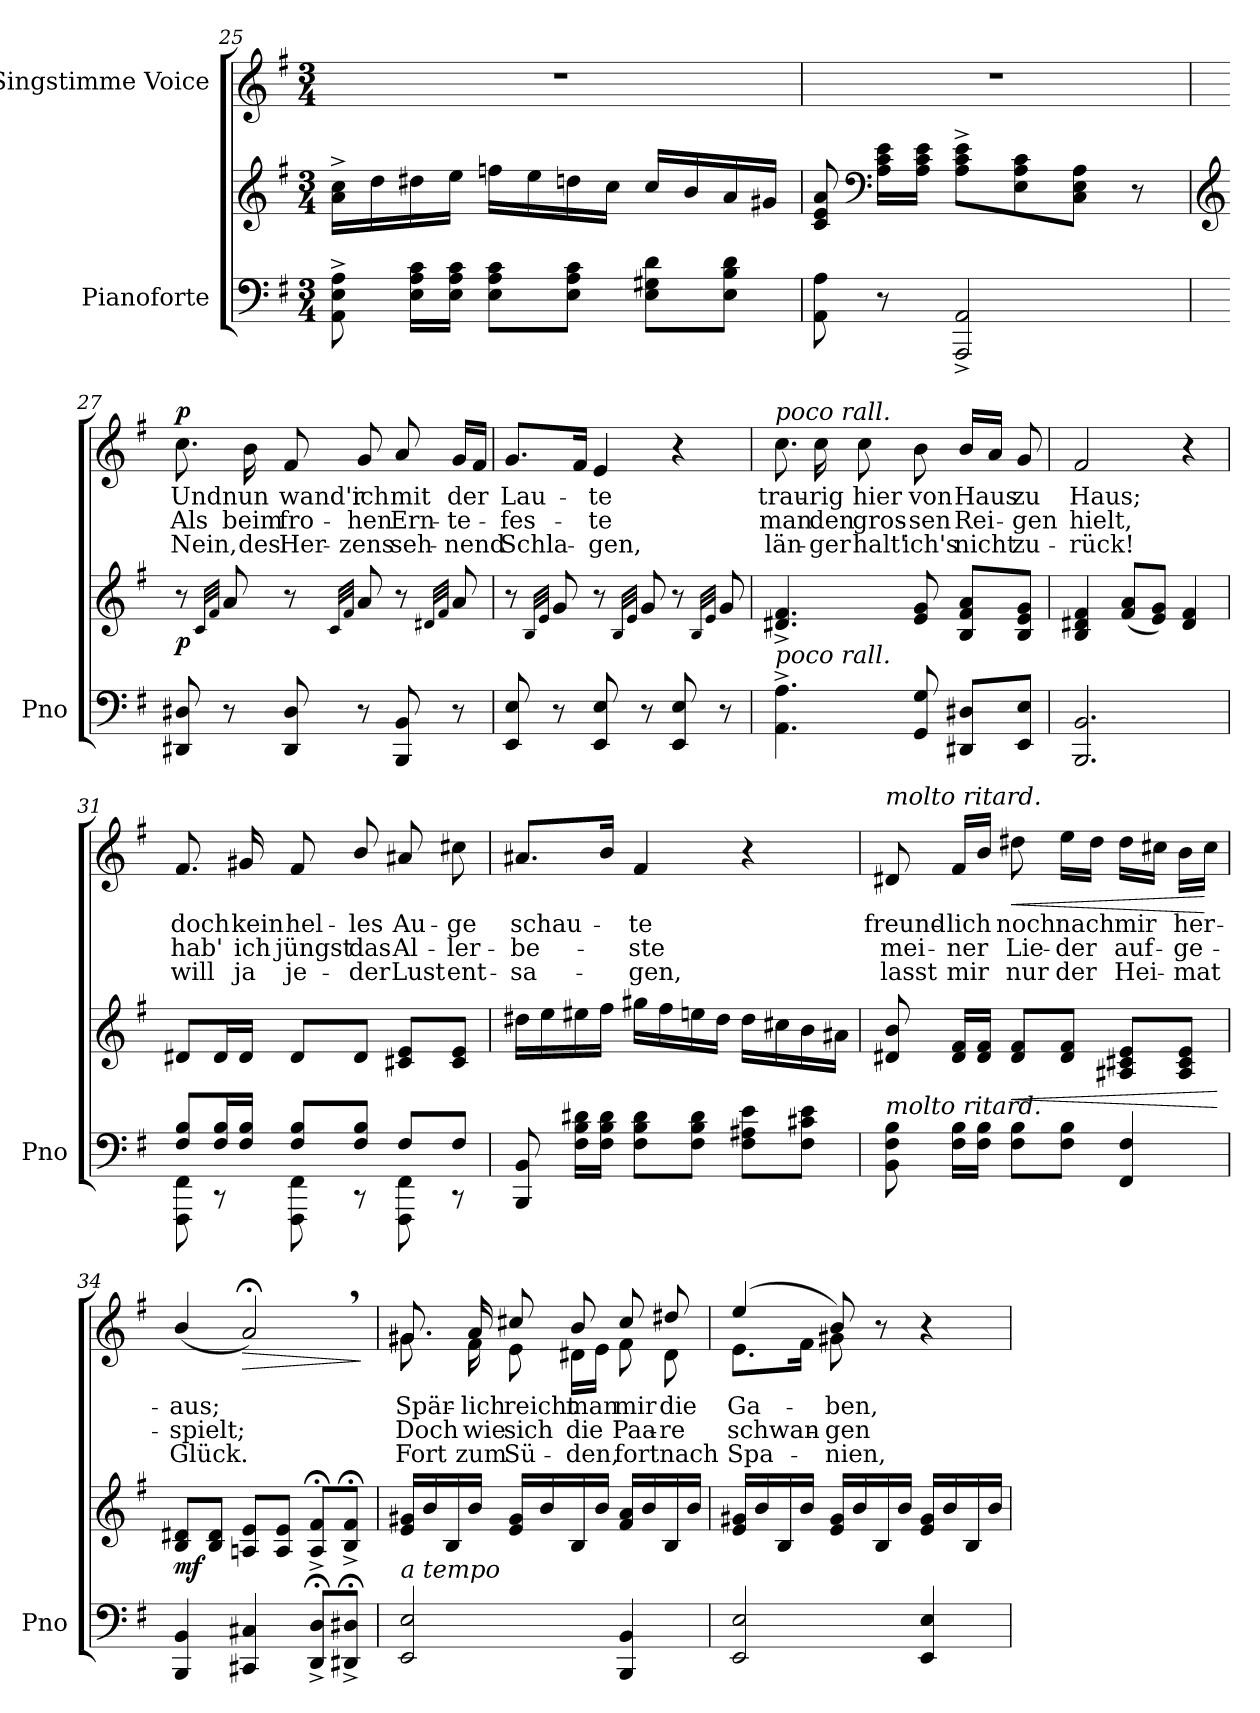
**kern	**kern	**dynam	**kern	**text	**text	**text	**dynam
*part2	*part2	*part2	*part1	*part1	*part1	*part1	*part1
*staff3	*staff2	*staff2/3	*staff1	*staff1	*staff1	*staff1	*staff1
*I"Pianoforte	*	*	*I"Singstimme Voice	*	*	*	*
*I'Pno	*	*	*	*	*	*	*
*clefF4	*clefG2	*	*clefG2	*	*	*	*
*k[f#]	*k[f#]	*	*k[f#]	*	*	*	*
*M3/4	*M3/4	*	*M3/4	*	*	*	*
=25	=25	=25	=25	=25	=25	=25	=25
8AA\^ 8E\^ 8A\^	16a\^ 16cc\^LL	.	2.r	.	.	.	.
.	16dd\	.	.	.	.	.	.
16E\ 16A\ 16c\LL	16dd#X\	.	.	.	.	.	.
16E\ 16A\ 16c\JJ	16ee\JJ	.	.	.	.	.	.
8E\ 8A\ 8c\L	16ffn\LL	.	.	.	.	.	.
.	16ee\	.	.	.	.	.	.
8E\ 8A\ 8c\J	16ddn\	.	.	.	.	.	.
.	16cc\JJ	.	.	.	.	.	.
8E\ 8G#X\ 8d\L	16cc/LL	.	.	.	.	.	.
.	16b/	.	.	.	.	.	.
8E\ 8B\ 8d\J	16a/	.	.	.	.	.	.
.	16g#X/JJ	.	.	.	.	.	.
=26	=26	=26	=26	=26	=26	=26	=26
8AA\ 8A\	8c/ 8e/ 8a/	.	2.r	.	.	.	.
*	*clefF4	*	*	*	*	*	*
8r	16A\ 16c\ 16e\LL	.	.	.	.	.	.
.	16A\ 16c\ 16e\JJ	.	.	.	.	.	.
2AAA/^ 2AA/^	8A\^ 8c\^ 8e\^L	.	.	.	.	.	.
.	8E\ 8A\ 8c\	.	.	.	.	.	.
.	8C\ 8E\ 8A\J	.	.	.	.	.	.
.	8r	.	.	.	.	.	.
!!LO:PB:g=z
=27	=27	=27	=27	=27	=27	=27	=27
*	*clefG2	*	*	*	*	*	*
!	!	!LO:DY:b	!	!LO:LY:b	!LO:LY:b	!LO:LY:b	!LO:DY:a
8DD#X/ 8D#X/	8r	p	8.cc\	Und	Als	Nein,	p
.	32qc/LLL	.	.	.	.	.	.
.	32qf#/JJJ	.	.	.	.	.	.
8r	8a/	.	.	.	.	.	.
!	!	!	!	!LO:LY:b	!LO:LY:b	!LO:LY:b	!
.	.	.	16b\	nun	beim	des	.
!	!	!	!	!LO:LY:b	!LO:LY:b	!LO:LY:b	!
8DD#/ 8D#/	8r	.	8f#/	wand'r	fro-	Her-	.
.	32qc/LLL	.	.	.	.	.	.
.	32qf#/JJJ	.	.	.	.	.	.
!	!	!	!	!LO:LY:b	!LO:LY:b	!LO:LY:b	!
8r	8a/	.	8g/	ich	-hen	-zens	.
!	!	!	!	!LO:LY:b	!LO:LY:b	!LO:LY:b	!
8BBB/ 8BB/	8r	.	8a/	mit	Ern-	seh-	.
.	32qd#X/LLL	.	.	.	.	.	.
.	32qf#/JJJ	.	.	.	.	.	.
!	!	!	!	!LO:LY:b	!LO:LY:b	!LO:LY:b	!
8r	8a/	.	16g/LL	der	-te-	-nend	.
.	.	.	16f#/JJ	.	.	.	.
=28	=28	=28	=28	=28	=28	=28	=28
!	!	!	!	!LO:LY:b	!LO:LY:b	!LO:LY:b	!
8EE/ 8E/	8r	.	8.g/L	Lau-	-fes-	Schla-	.
.	32qB/LLL	.	.	.	.	.	.
.	32qe/JJJ	.	.	.	.	.	.
8r	8g/	.	.	.	.	.	.
.	.	.	16f#/Jk	.	.	.	.
!	!	!	!	!LO:LY:b	!LO:LY:b	!LO:LY:b	!
8EE/ 8E/	8r	.	4e/	-te	-te	-gen,	.
.	32qB/LLL	.	.	.	.	.	.
.	32qe/JJJ	.	.	.	.	.	.
8r	8g/	.	.	.	.	.	.
8EE/ 8E/	8r	.	4r	.	.	.	.
.	32qB/LLL	.	.	.	.	.	.
.	32qe/JJJ	.	.	.	.	.	.
8r	8g/	.	.	.	.	.	.
=29	=29	=29	=29	=29	=29	=29	=29
*	*	*	*MM110	*	*	*	*
!	!	!	!LO:TX:a:i:t=poco rall.	!	!	!	!
!LO:TX:a:i:t=poco rall.	!	!	!	!	!	!	!
!	!	!	!	!LO:LY:b	!LO:LY:b	!LO:LY:b	!
4.AA\^ 4.A\^	4.d#X/^ 4.f#/^	.	8.cc\	trau-	man	län-	.
!	!	!	!	!LO:LY:b	!LO:LY:b	!LO:LY:b	!
.	.	.	16cc\	-rig	den	-ger	.
!	!	!	!	!LO:LY:b	!LO:LY:b	!LO:LY:b	!
.	.	.	8cc\	hier	gros-	halt'	.
!	!	!	!	!LO:LY:b	!LO:LY:b	!LO:LY:b	!
8GG/ 8G/	8e/ 8g/	.	8b\	von	-sen	ich's	.
!	!	!	!	!LO:LY:b	!LO:LY:b	!LO:LY:b	!
8DD#X/ 8D#X/L	8B/ 8f#/ 8a/L	.	16b/LL	Haus	Rei-	nicht	.
.	.	.	16a/JJ	.	.	.	.
!	!	!	!	!LO:LY:b	!LO:LY:b	!LO:LY:b	!
8EE/ 8E/J	8B/ 8e/ 8g/J	.	8g/	zu	-gen	zu-	.
!!LO:LB:g=z
=30	=30	=30	=30	=30	=30	=30	=30
*	*	*	*MM100	*	*	*	*
!	!	!	!	!LO:LY:b	!LO:LY:b	!LO:LY:b	!
2.BBB/ 2.BB/	4B/ 4d#X/ 4f#/	.	2f#/	Haus;	hielt,	-rück!	.
.	(<8f#/ 8a/L	.	.	.	.	.	.
.	8e/ 8g/J)	.	.	.	.	.	.
.	4d#/ 4f#/	.	4r	.	.	.	.
=31	=31	=31	=31	=31	=31	=31	=31
*	*	*	*MM90	*	*	*	*
*^	*	*	*	*	*	*	*
!	!	!	!	!	!LO:LY:b	!LO:LY:b	!LO:LY:b	!
8F#/ 8B/L	8FFF#\ 8FF#\	8d#X/L	.	8.f#/	doch	hab'	will	.
16F#/ 16B/L	8rCC	16d#/L	.	.	.	.	.	.
!	!	!	!	!	!LO:LY:b	!LO:LY:b	!LO:LY:b	!
16F#/ 16B/JJ	.	16d#/JJ	.	16g#X/	kein	ich	ja	.
!	!	!	!	!	!LO:LY:b	!LO:LY:b	!LO:LY:b	!
8F#/ 8B/L	8FFF#\ 8FF#\	8d#/L	.	8f#/	hel-	jüngst	je-	.
!	!	!	!	!	!LO:LY:b	!LO:LY:b	!LO:LY:b	!
8F#/ 8B/J	8rCC	8d#/J	.	8b/	-les	das	-der	.
!	!	!	!	!	!LO:LY:b	!LO:LY:b	!LO:LY:b	!
8F#/L	8FFF#\ 8FF#\	8c#X/ 8e/L	.	8a#X/	Au-	Al-	Lust	.
!	!	!	!	!	!LO:LY:b	!LO:LY:b	!LO:LY:b	!
8F#/J	8rCC	8c#/ 8e/J	.	8cc#X\	-ge	-ler-	ent-	.
*v	*v	*	*	*	*	*	*	*
=32	=32	=32	=32	=32	=32	=32	=32
*	*	*	*MM80	*	*	*	*
*^	*	*	*	*	*	*	*
!	!	!	!	!	!LO:LY:b	!LO:LY:b	!LO:LY:b	!
*v	*v	*	*	*	*	*	*	*
8BBB/ 8BB/	16dd#X\LL	.	8.a#X/L	schau-	-be-	-sa-	.
.	16ee\	.	.	.	.	.	.
16F#\ 16B\ 16d#X\LL	16ee#X\	.	.	.	.	.	.
16F#\ 16B\ 16d#\JJ	16ff#\JJ	.	16b/Jk	.	.	.	.
!	!	!	!	!LO:LY:b	!LO:LY:b	!LO:LY:b	!
8F#\ 8B\ 8d#\L	16gg#X\LL	.	4f#/	-te	-ste	-gen,	.
.	16ff#\	.	.	.	.	.	.
8F#\ 8B\ 8d#\J	16een\	.	.	.	.	.	.
.	16dd#\JJ	.	.	.	.	.	.
8F#\ 8A#X\ 8e\L	16dd#\LL	.	4r	.	.	.	.
.	16cc#X\	.	.	.	.	.	.
8F#\ 8c#X\ 8e\J	16b\	.	.	.	.	.	.
.	16a#X\JJ	.	.	.	.	.	.
!!LO:LB:g=z
=33	=33	=33	=33	=33	=33	=33	=33
*	*	*	*MM75	*	*	*	*
!	!	!	!LO:TX:i:t=molto ritard.	!	!	!	!
!LO:TX:a:i:t=molto ritard.	!	!	!	!	!	!	!
!	!	!	!	!LO:LY:b	!LO:LY:b	!LO:LY:b	!
8BB\ 8F#\ 8B\	8d#X/ 8b/	.	8d#X/	freund-	mei-	lasst	.
!	!	!	!	!LO:LY:b	!LO:LY:b	!LO:LY:b	!
16F#\ 16B\LL	16d#/ 16f#/LL	.	16f#/LL	-lich	-ner	mir	.
16F#\ 16B\JJ	16d#/ 16f#/JJ	.	16b/JJ	.	.	.	.
*	*	*	*MM70	*	*	*	*
!	!	!LO:HP:b	!	!LO:LY:b	!LO:LY:b	!LO:LY:b	!LO:HP:b
8F#\ 8B\L	8d#/ 8f#/L	<	8dd#X\	noch	Lie-	nur	<
!	!	!	!	!LO:LY:b	!LO:LY:b	!LO:LY:b	!
8F#\ 8B\J	8d#/ 8f#/J	.	16ee\LL	nach	-der	der	.
.	.	.	16dd#\JJ	.	.	.	.
*	*	*	*MM65	*	*	*	*
!	!	!	!	!LO:LY:b	!LO:LY:b	!LO:LY:b	!
4FF#/ 4F#/	8A#X/ 8c#X/ 8e/L	.	16dd#\LL	mir	auf-	Hei-	.
.	.	.	16cc#X\JJ	.	.	.	.
!	!	!	!	!LO:LY:b	!LO:LY:b	!LO:LY:b	!
.	8A#/ 8c#/ 8e/J	.	16b\LL	her-	-ge-	-mat	.
.	.	.	16cc#\JJ	.	.	.	[
.	.	[	.	.	.	.	.
=34	=34	=34	=34	=34	=34	=34	=34
*	*	*	*MM63	*	*	*	*
!	!	!LO:DY:b	!	!LO:LY:b	!LO:LY:b	!LO:LY:b	!
4BBB/ 4BB/	8B/ 8d#X/L	mf	(<4b/	-aus;	-spielt;	Glück.	.
.	8B/ 8d#/J	.	.	.	.	.	.
*	*	*	*MM60	*	*	*	*
!	!	!	!	!	!	!	!LO:HP:b
4CC#X/ 4C#X/	8An/ 8e/L	.	2a;<,/)	.	.	.	>
.	8A/ 8e/J	.	.	.	.	.	.
8DD/;<^ 8D/;<^L	8A/;<^ 8f#/;<^L	.	.	.	.	.	.
8DD#X/;<^ 8D#X/;<^J	8B/;<^ 8f#/;<^J	.	.	.	.	.	.
.	.	.	.	.	.	.	]
=35	=35	=35	=35	=35	=35	=35	=35
*	*	*	*MM116	*	*	*	*
!	!	!	!LO:TX:a:i:t=a tempo	!	!	!	!
!	!	!	!LO:TX:a:t=NB. Die kleinen Noten sind für die letzte Strophe.	!	!	!	!
!	!	!	!LO:TX:a:i:t=The small notes are for the last verse.	!	!	!	!
!LO:TX:a:i:t=a tempo	!	!	!	!	!	!	!
!	!	!	!	!	!LO:LY:b	!LO:LY:b	!
*	*	*	*^	*	*	*	*
!	!	!	!	!	!LO:LY:b	!	!	!
2EE/ 2E/	16e/ 16g#X/LL	.	8.g#X/	8.g#\	Spär-	Doch	Fort	.
.	16b/	.	.	.	.	.	.	.
.	16B/	.	.	.	.	.	.	.
!	!	!	!	!	!	!LO:LY:b	!LO:LY:b	!
!	!	!	!	!	!LO:LY:b	!	!	!
.	16b/JJ	.	16a/	16f#\	-lich	wie	zum	.
!	!	!	!	!	!	!LO:LY:b	!LO:LY:b	!
!	!	!	!	!	!LO:LY:b	!	!	!
.	16e/ 16g#/LL	.	8cc#X/	8e\	reicht	sich	Sü-	.
.	16b/	.	.	.	.	.	.	.
!	!	!	!	!	!	!LO:LY:b	!LO:LY:b	!
!	!	!	!	!	!LO:LY:b	!	!	!
.	16B/	.	8b/	16d#X\LL	man	die	-den,	.
.	16b/JJ	.	.	16e\JJ	.	.	.	.
!	!	!	!	!	!	!LO:LY:b	!LO:LY:b	!
!	!	!	!	!	!LO:LY:b	!	!	!
4BBB/ 4BB/	16f#/ 16a/LL	.	8cc#/	8f#\	mir	Paa-	fort	.
.	16b/	.	.	.	.	.	.	.
!	!	!	!	!	!	!LO:LY:b	!LO:LY:b	!
!	!	!	!	!	!LO:LY:b	!	!	!
.	16B/	.	8dd#X/	8d#\	die	-re	nach	.
.	16b/JJ	.	.	.	.	.	.	.
!!LO:PB:g=z	!!
=36	=36	=36	=36	=36	=36	=36	=36	=36
!	!	!	!	!	!LO:LY:b	!LO:LY:b	!LO:LY:b	!
2EE/ 2E/	16e/ 16g#X/LL	.	(>4ee!/	8.e\L	Ga-	schwan-	Spa-	.
.	16b/	.	.	.	.	.	.	.
.	16B/	.	.	.	.	.	.	.
.	16b/JJ	.	.	16f#\Jk	.	.	.	.
!	!	!	!	!	!LO:LY:b	!LO:LY:b	!LO:LY:b	!
.	16e/ 16g#/LL	.	8b!/)	8g#X\	-ben,	-gen	-nien,	.
.	16b/	.	.	.	.	.	.	.
.	16B/	.	8r	8rgyy	.	.	.	.
.	16b/JJ	.	.	.	.	.	.	.
4EE/ 4E/	16e/ 16g#/LL	.	4r	4rgyy	.	.	.	.
.	16b/	.	.	.	.	.	.	.
.	16B/	.	.	.	.	.	.	.
.	16b/JJ	.	.	.	.	.	.	.
*	*	*	*v	*v	*	*	*	*
=	=	=	=	=	=	=	=
*-	*-	*-	*-	*-	*-	*-	*-
